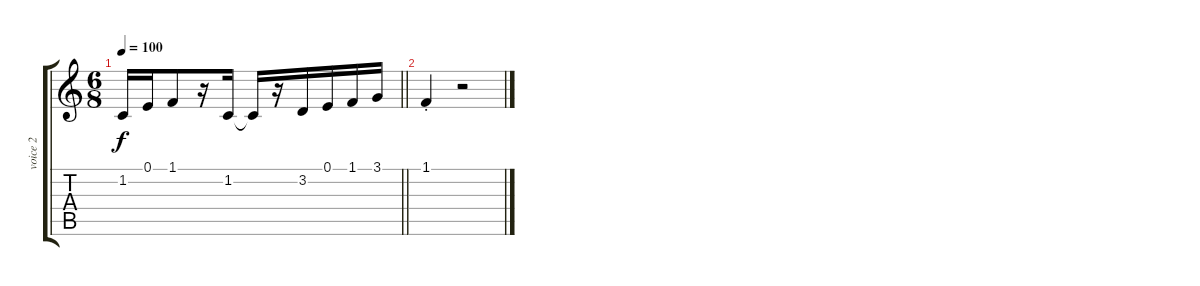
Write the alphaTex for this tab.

\track ("voice 2" "voice 2") {instrument clarinet}
\staff {score tabs}
\tuning (E4 B3 G3 D3 A2 E2) {hide}
\ts (6 8)
\tempo 100
\clef g2
\barLineRight lightlight
\ks c
1.2{t}.16{dy f} 0.1.16 1.1.8 r.16 1.2.16 1.2{t}.16 r.16 3.2.16 0.1.16 1.1.16 3.1.16 |
1.1{st}.4 r.2
